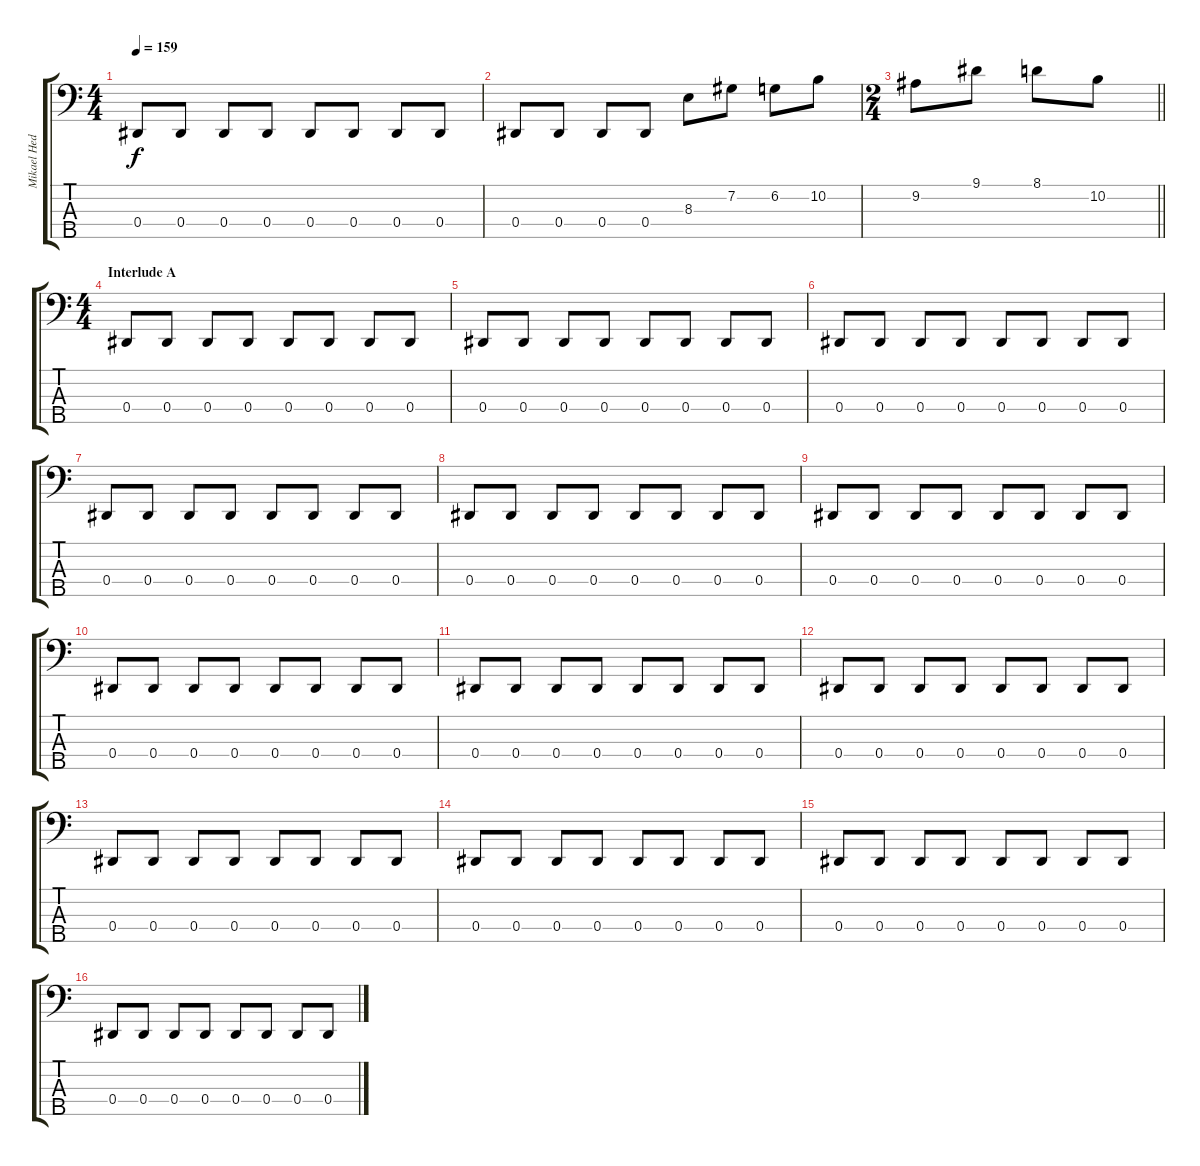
\track ("Mikael Hedlund" "Mikael Hed") {instrument electricbasspick}
\staff {score tabs}
\tuning (Gb2 Db2 Ab1 Eb1 Bb0) {hide}
\ts (4 4)
\tempo 159
\clef f4
\ks c
0.4.8{dy f} 0.4.8 0.4.8 0.4.8 0.4.8 0.4.8 0.4.8 0.4.8 |
0.4.8 0.4.8 0.4.8 0.4.8 8.3.8 7.2.8 6.2.8 10.2.8 |
\ts (2 4)
\barLineRight lightlight
9.2.8 9.1.8 8.1.8 10.2.8 |
\ts (4 4)
\section ("" "Interlude A")
0.4.8 0.4.8 0.4.8 0.4.8 0.4.8 0.4.8 0.4.8 0.4.8 |
0.4.8 0.4.8 0.4.8 0.4.8 0.4.8 0.4.8 0.4.8 0.4.8 |
0.4.8 0.4.8 0.4.8 0.4.8 0.4.8 0.4.8 0.4.8 0.4.8 |
0.4.8 0.4.8 0.4.8 0.4.8 0.4.8 0.4.8 0.4.8 0.4.8 |
0.4.8 0.4.8 0.4.8 0.4.8 0.4.8 0.4.8 0.4.8 0.4.8 |
0.4.8 0.4.8 0.4.8 0.4.8 0.4.8 0.4.8 0.4.8 0.4.8 |
0.4.8 0.4.8 0.4.8 0.4.8 0.4.8 0.4.8 0.4.8 0.4.8 |
0.4.8 0.4.8 0.4.8 0.4.8 0.4.8 0.4.8 0.4.8 0.4.8 |
0.4.8 0.4.8 0.4.8 0.4.8 0.4.8 0.4.8 0.4.8 0.4.8 |
0.4.8 0.4.8 0.4.8 0.4.8 0.4.8 0.4.8 0.4.8 0.4.8 |
0.4.8 0.4.8 0.4.8 0.4.8 0.4.8 0.4.8 0.4.8 0.4.8 |
0.4.8 0.4.8 0.4.8 0.4.8 0.4.8 0.4.8 0.4.8 0.4.8 |
0.4.8 0.4.8 0.4.8 0.4.8 0.4.8 0.4.8 0.4.8 0.4.8
